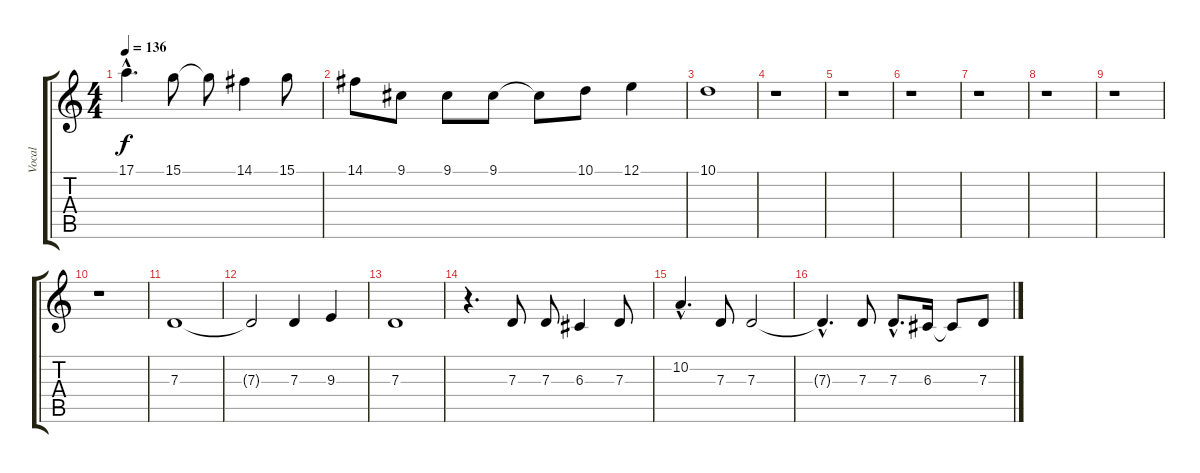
\track ("Vocal" "Vocal") {instrument lead3calliope}
\staff {score tabs}
\tuning (E4 B3 G3 D3 A2 E2) {hide}
\ts (4 4)
\tempo 136
\clef g2
\ks c
17.1{hac}.4{d dy f} 15.1.8 15.1{t}.8 14.1.4 15.1.8 |
14.1.8 9.1.8 9.1.8 9.1.8 9.1{t}.8 10.1.8 12.1.4 |
10.1.1 |
r.1 |
r.1 |
r.1 |
r.1 |
r.1 |
r.1 |
r.1 |
7.3.1 |
7.3{t}.2 7.3.4 9.3.4 |
7.3.1 |
r.4{d} 7.3.8 7.3.8 6.3.4 7.3.8 |
10.2{hac}.4{d} 7.3.8 7.3.2 |
7.3{hac t}.4{d} 7.3.8 7.3{hac}.8{d} 6.3.16 6.3{t}.8 7.3.8
